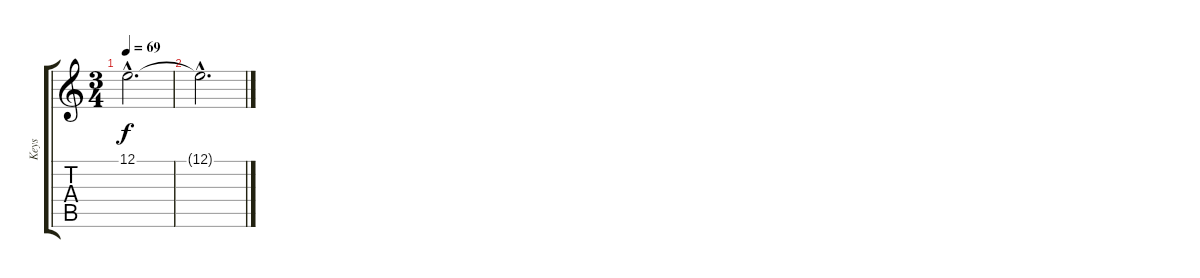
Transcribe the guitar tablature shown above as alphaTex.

\track ("Keys" "Keys") {instrument lead1square}
\staff {score tabs}
\tuning (E4 B3 G3 D3 A2 E2) {hide}
\ts (3 4)
\tempo 69
\clef g2
\ks c
12.1{hac t}.2{d dy f} |
12.1{hac t}.2{d}
